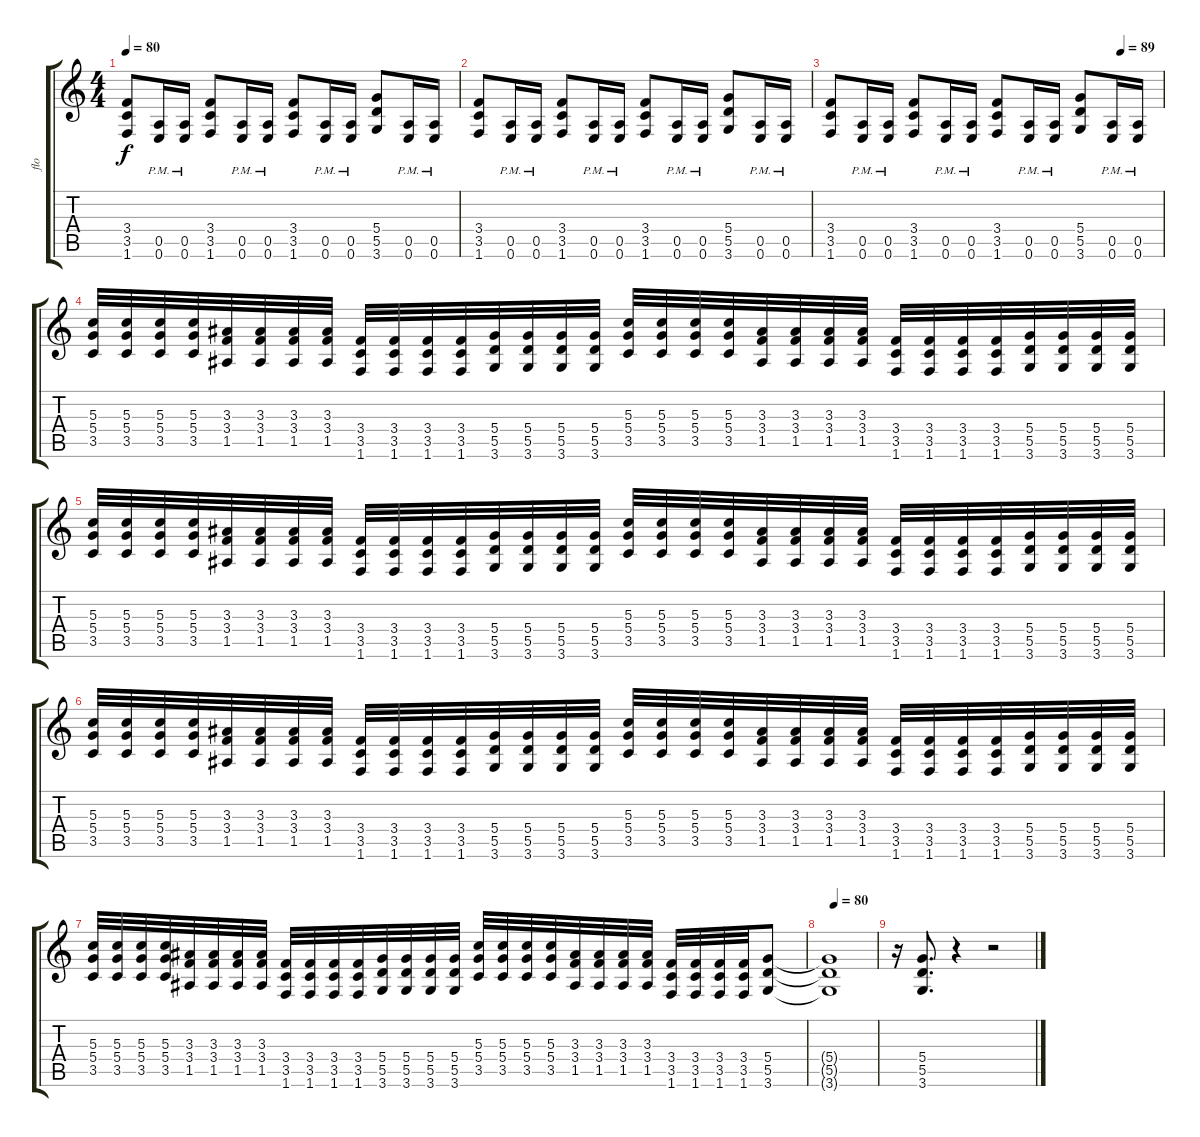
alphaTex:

\track ("flo" "flo") {instrument overdrivenguitar}
\staff {score tabs}
\tuning (E4 B3 G3 D3 A2 E2) {hide}
\ts (4 4)
\tempo 80
\clef g2
\ks c
(3.4 3.5 1.6).8{dy f} (0.5{pm} 0.6{pm}).16 (0.5{pm} 0.6{pm}).16 (3.4 3.5 1.6).8 (0.5{pm} 0.6{pm}).16 (0.5{pm} 0.6{pm}).16 (3.4 3.5 1.6).8 (0.5{pm} 0.6{pm}).16 (0.5{pm} 0.6{pm}).16 (5.4 5.5 3.6).8 (0.5{pm} 0.6{pm}).16 (0.5{pm} 0.6{pm}).16 |
(3.4 3.5 1.6).8 (0.5{pm} 0.6{pm}).16 (0.5{pm} 0.6{pm}).16 (3.4 3.5 1.6).8 (0.5{pm} 0.6{pm}).16 (0.5{pm} 0.6{pm}).16 (3.4 3.5 1.6).8 (0.5{pm} 0.6{pm}).16 (0.5{pm} 0.6{pm}).16 (5.4 5.5 3.6).8 (0.5{pm} 0.6{pm}).16 (0.5{pm} 0.6{pm}).16 |
\tempo (89 0.875)
(3.4 3.5 1.6).8 (0.5{pm} 0.6{pm}).16 (0.5{pm} 0.6{pm}).16 (3.4 3.5 1.6).8 (0.5{pm} 0.6{pm}).16 (0.5{pm} 0.6{pm}).16 (3.4 3.5 1.6).8 (0.5{pm} 0.6{pm}).16 (0.5{pm} 0.6{pm}).16 (5.4 5.5 3.6).8 (0.5{pm} 0.6{pm}).16 (0.5{pm} 0.6{pm}).16 |
(5.3 5.4 3.5).32 (5.3 5.4 3.5).32 (5.3 5.4 3.5).32 (5.3 5.4 3.5).32 (3.3 3.4 1.5).32 (3.3 3.4 1.5).32 (3.3 3.4 1.5).32 (3.3 3.4 1.5).32 (3.4 3.5 1.6).32 (3.4 3.5 1.6).32 (3.4 3.5 1.6).32 (3.4 3.5 1.6).32 (5.4 5.5 3.6).32 (5.4 5.5 3.6).32 (5.4 5.5 3.6).32 (5.4 5.5 3.6).32 (5.3 5.4 3.5).32 (5.3 5.4 3.5).32 (5.3 5.4 3.5).32 (5.3 5.4 3.5).32 (3.3 3.4 1.5).32 (3.3 3.4 1.5).32 (3.3 3.4 1.5).32 (3.3 3.4 1.5).32 (3.4 3.5 1.6).32 (3.4 3.5 1.6).32 (3.4 3.5 1.6).32 (3.4 3.5 1.6).32 (5.4 5.5 3.6).32 (5.4 5.5 3.6).32 (5.4 5.5 3.6).32 (5.4 5.5 3.6).32 |
(5.3 5.4 3.5).32 (5.3 5.4 3.5).32 (5.3 5.4 3.5).32 (5.3 5.4 3.5).32 (3.3 3.4 1.5).32 (3.3 3.4 1.5).32 (3.3 3.4 1.5).32 (3.3 3.4 1.5).32 (3.4 3.5 1.6).32 (3.4 3.5 1.6).32 (3.4 3.5 1.6).32 (3.4 3.5 1.6).32 (5.4 5.5 3.6).32 (5.4 5.5 3.6).32 (5.4 5.5 3.6).32 (5.4 5.5 3.6).32 (5.3 5.4 3.5).32 (5.3 5.4 3.5).32 (5.3 5.4 3.5).32 (5.3 5.4 3.5).32 (3.3 3.4 1.5).32 (3.3 3.4 1.5).32 (3.3 3.4 1.5).32 (3.3 3.4 1.5).32 (3.4 3.5 1.6).32 (3.4 3.5 1.6).32 (3.4 3.5 1.6).32 (3.4 3.5 1.6).32 (5.4 5.5 3.6).32 (5.4 5.5 3.6).32 (5.4 5.5 3.6).32 (5.4 5.5 3.6).32 |
(5.3 5.4 3.5).32 (5.3 5.4 3.5).32 (5.3 5.4 3.5).32 (5.3 5.4 3.5).32 (3.3 3.4 1.5).32 (3.3 3.4 1.5).32 (3.3 3.4 1.5).32 (3.3 3.4 1.5).32 (3.4 3.5 1.6).32 (3.4 3.5 1.6).32 (3.4 3.5 1.6).32 (3.4 3.5 1.6).32 (5.4 5.5 3.6).32 (5.4 5.5 3.6).32 (5.4 5.5 3.6).32 (5.4 5.5 3.6).32 (5.3 5.4 3.5).32 (5.3 5.4 3.5).32 (5.3 5.4 3.5).32 (5.3 5.4 3.5).32 (3.3 3.4 1.5).32 (3.3 3.4 1.5).32 (3.3 3.4 1.5).32 (3.3 3.4 1.5).32 (3.4 3.5 1.6).32 (3.4 3.5 1.6).32 (3.4 3.5 1.6).32 (3.4 3.5 1.6).32 (5.4 5.5 3.6).32 (5.4 5.5 3.6).32 (5.4 5.5 3.6).32 (5.4 5.5 3.6).32 |
(5.3 5.4 3.5).32 (5.3 5.4 3.5).32 (5.3 5.4 3.5).32 (5.3 5.4 3.5).32 (3.3 3.4 1.5).32 (3.3 3.4 1.5).32 (3.3 3.4 1.5).32 (3.3 3.4 1.5).32 (3.4 3.5 1.6).32 (3.4 3.5 1.6).32 (3.4 3.5 1.6).32 (3.4 3.5 1.6).32 (5.4 5.5 3.6).32 (5.4 5.5 3.6).32 (5.4 5.5 3.6).32 (5.4 5.5 3.6).32 (5.3 5.4 3.5).32 (5.3 5.4 3.5).32 (5.3 5.4 3.5).32 (5.3 5.4 3.5).32 (3.3 3.4 1.5).32 (3.3 3.4 1.5).32 (3.3 3.4 1.5).32 (3.3 3.4 1.5).32 (3.4 3.5 1.6).32 (3.4 3.5 1.6).32 (3.4 3.5 1.6).32 (3.4 3.5 1.6).32 (5.4 5.5 3.6).8 |
\tempo (80 0.125)
(5.4{t} 5.5{t} 3.6{t}).1 |
r.16 (5.4 5.5 3.6).8{d} r.4 r.2
